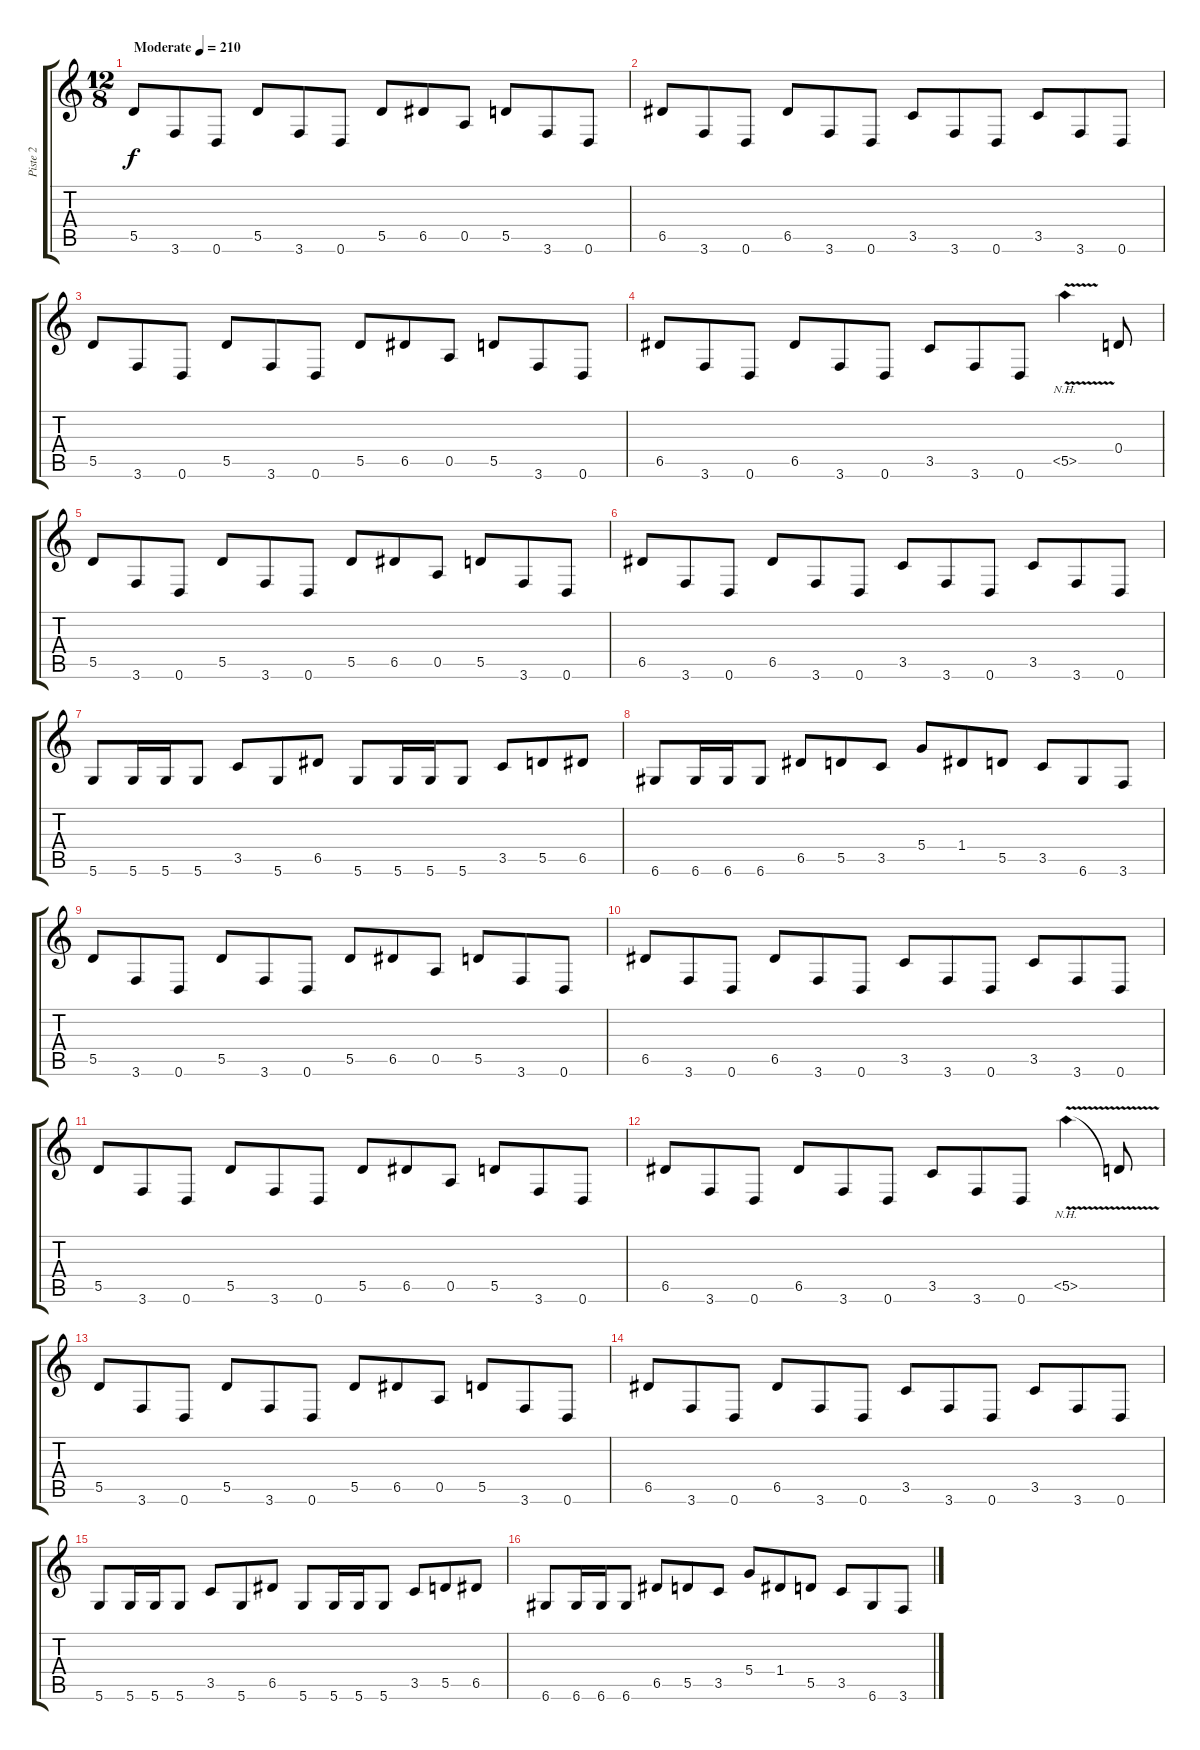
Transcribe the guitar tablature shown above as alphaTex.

\track ("Piste 2" "Piste 2") {instrument distortionguitar}
\staff {score tabs}
\tuning (E4 B3 G3 D3 A2 D2) {hide}
\ts (12 8)
\tempo (210 "Moderate")
\clef g2
\ks c
5.5.8{dy f instrument distortionguitar} 3.6.8 0.6.8 5.5.8 3.6.8 0.6.8 5.5.8 6.5.8 0.5.8 5.5.8 3.6.8 0.6.8 |
6.5.8 3.6.8 0.6.8 6.5.8 3.6.8 0.6.8 3.5.8 3.6.8 0.6.8 3.5.8 3.6.8 0.6.8 |
5.5.8 3.6.8 0.6.8 5.5.8 3.6.8 0.6.8 5.5.8 6.5.8 0.5.8 5.5.8 3.6.8 0.6.8 |
6.5.8 3.6.8 0.6.8 6.5.8 3.6.8 0.6.8 3.5.8 3.6.8 0.6.8 5.5{nh v}.4 0.4.8 |
5.5.8 3.6.8 0.6.8 5.5.8 3.6.8 0.6.8 5.5.8 6.5.8 0.5.8 5.5.8 3.6.8 0.6.8 |
6.5.8 3.6.8 0.6.8 6.5.8 3.6.8 0.6.8 3.5.8 3.6.8 0.6.8 3.5.8 3.6.8 0.6.8 |
5.6.8 5.6.16 5.6.16 5.6.8 3.5.8 5.6.8 6.5.8 5.6.8 5.6.16 5.6.16 5.6.8 3.5.8 5.5.8 6.5.8 |
6.6.8 6.6.16 6.6.16 6.6.8 6.5.8 5.5.8 3.5.8 5.4.8 1.4.8 5.5.8 3.5.8 6.6.8 3.6.8 |
5.5.8 3.6.8 0.6.8 5.5.8 3.6.8 0.6.8 5.5.8 6.5.8 0.5.8 5.5.8 3.6.8 0.6.8 |
6.5.8 3.6.8 0.6.8 6.5.8 3.6.8 0.6.8 3.5.8 3.6.8 0.6.8 3.5.8 3.6.8 0.6.8 |
5.5.8 3.6.8 0.6.8 5.5.8 3.6.8 0.6.8 5.5.8 6.5.8 0.5.8 5.5.8 3.6.8 0.6.8 |
6.5.8 3.6.8 0.6.8 6.5.8 3.6.8 0.6.8 3.5.8 3.6.8 0.6.8 5.5{nh v}.4 5.5{t}.8 |
5.5.8 3.6.8 0.6.8 5.5.8 3.6.8 0.6.8 5.5.8 6.5.8 0.5.8 5.5.8 3.6.8 0.6.8 |
6.5.8 3.6.8 0.6.8 6.5.8 3.6.8 0.6.8 3.5.8 3.6.8 0.6.8 3.5.8 3.6.8 0.6.8 |
5.6.8 5.6.16 5.6.16 5.6.8 3.5.8 5.6.8 6.5.8 5.6.8 5.6.16 5.6.16 5.6.8 3.5.8 5.5.8 6.5.8 |
6.6.8 6.6.16 6.6.16 6.6.8 6.5.8 5.5.8 3.5.8 5.4.8 1.4.8 5.5.8 3.5.8 6.6.8 3.6.8
